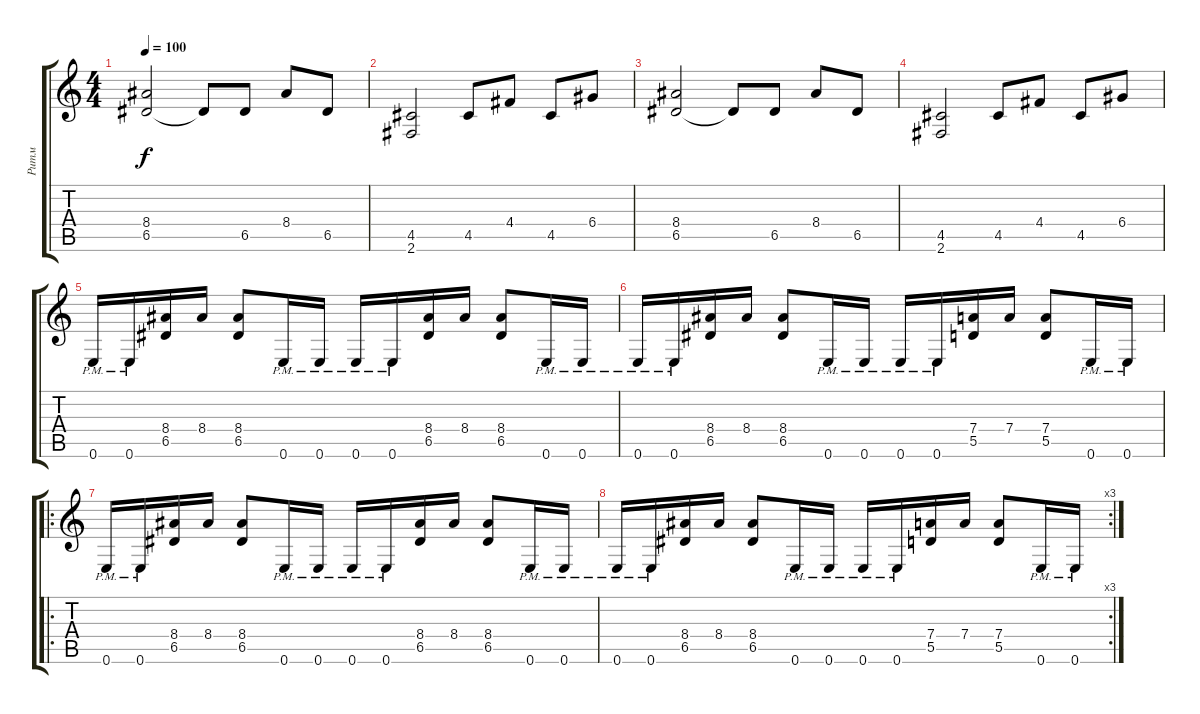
\track ("Ритм" "Ритм") {instrument distortionguitar}
\staff {score tabs}
\tuning (E4 B3 G3 D3 A2 E2) {hide}
\ts (4 4)
\tempo 100
\clef g2
\ks c
(8.4 6.5).2{dy f volume 12 balance 8} 6.5{t}.8 6.5.8 8.4.8 6.5.8 |
(4.5 2.6).2 4.5.8 4.4.8 4.5.8 6.4.8 |
(8.4 6.5).2 6.5{t}.8 6.5.8 8.4.8 6.5.8 |
(4.5 2.6).2 4.5.8 4.4.8 4.5.8 6.4.8 |
0.6{pm}.16 0.6{pm}.16 (8.4 6.5).16 8.4.16 (8.4 6.5).8 0.6{pm}.16 0.6{pm}.16 0.6{pm}.16 0.6{pm}.16 (8.4 6.5).16 8.4.16 (8.4 6.5).8 0.6{pm}.16 0.6{pm}.16 |
0.6{pm}.16 0.6{pm}.16 (8.4 6.5).16 8.4.16 (8.4 6.5).8 0.6{pm}.16 0.6{pm}.16 0.6{pm}.16 0.6{pm}.16 (7.4 5.5).16 7.4.16 (7.4 5.5).8 0.6{pm}.16{volume 12 balance 4} 0.6{pm}.16 |
\ro
0.6{pm}.16 0.6{pm}.16 (8.4 6.5).16 8.4.16 (8.4 6.5).8 0.6{pm}.16 0.6{pm}.16 0.6{pm}.16 0.6{pm}.16 (8.4 6.5).16 8.4.16 (8.4 6.5).8 0.6{pm}.16 0.6{pm}.16 |
\rc 3
0.6{pm}.16 0.6{pm}.16 (8.4 6.5).16 8.4.16 (8.4 6.5).8 0.6{pm}.16 0.6{pm}.16 0.6{pm}.16 0.6{pm}.16 (7.4 5.5).16 7.4.16 (7.4 5.5).8 0.6{pm}.16 0.6{pm}.16
